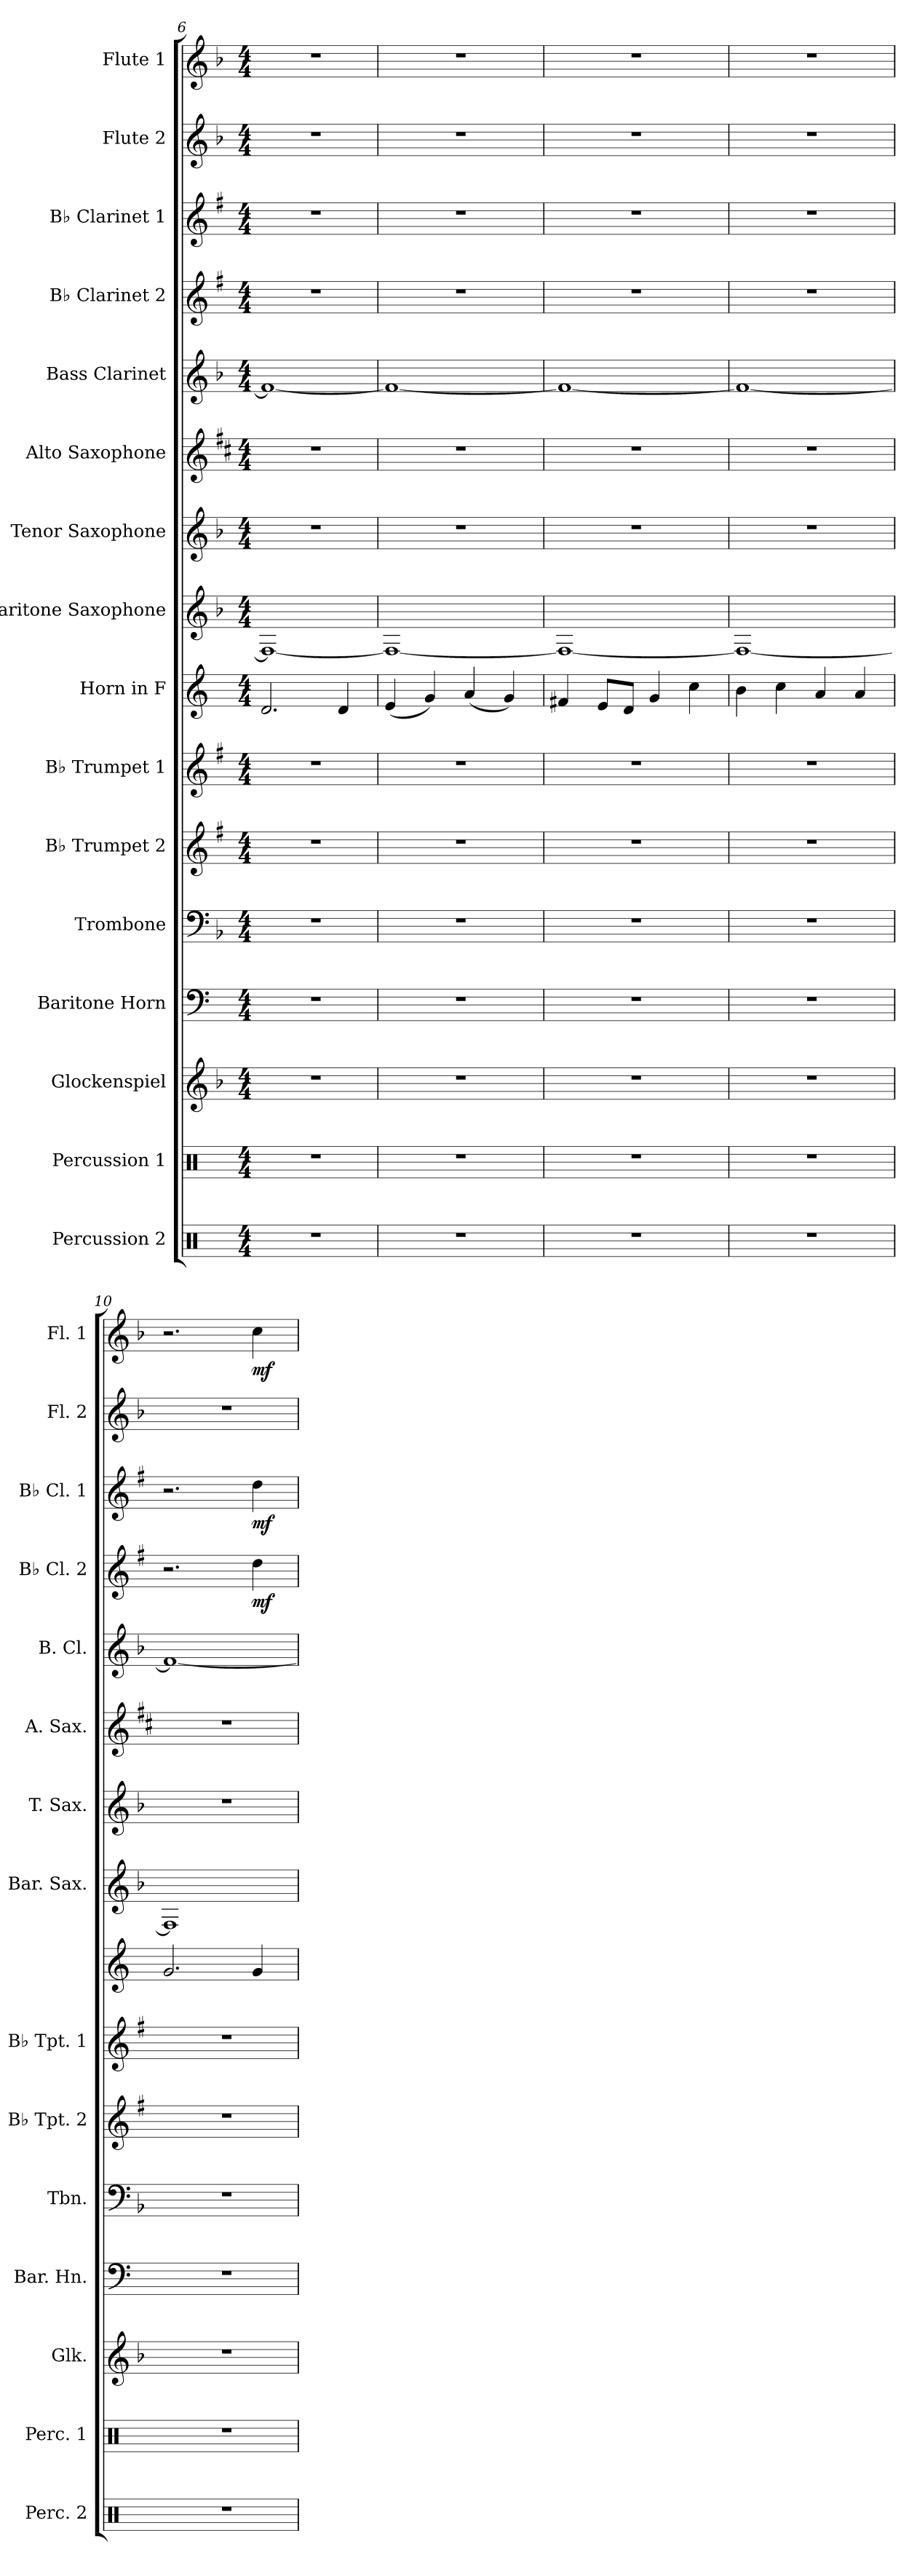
**kern	**kern	**kern	**kern	**kern	**kern	**kern	**kern	**kern	**kern	**kern	**kern	**kern	**dynam	**kern	**dynam	**kern	**kern	**dynam
*part16	*part15	*part14	*part13	*part12	*part11	*part10	*part9	*part8	*part7	*part6	*part5	*part4	*part4	*part3	*part3	*part2	*part1	*part1
*staff16	*staff15	*staff14	*staff13	*staff12	*staff11	*staff10	*staff9	*staff8	*staff7	*staff6	*staff5	*staff4	*staff4	*staff3	*staff3	*staff2	*staff1	*staff1
*I"Percussion 2	*I"Percussion 1	*I"Glockenspiel	*I"Baritone Horn	*I"Trombone	*I"B♭ Trumpet 2	*I"B♭ Trumpet 1	*I"Horn in F	*I"Baritone Saxophone	*I"Tenor Saxophone	*I"Alto Saxophone	*I"Bass Clarinet	*I"B♭ Clarinet 2	*	*I"B♭ Clarinet 1	*	*I"Flute 2	*I"Flute 1	*
*I'Perc. 2	*I'Perc. 1	*I'Glk.	*I'Bar. Hn.	*I'Tbn.	*I'B♭ Tpt. 2	*I'B♭ Tpt. 1	*	*I'Bar. Sax.	*I'T. Sax.	*I'A. Sax.	*I'B. Cl.	*I'B♭ Cl. 2	*	*I'B♭ Cl. 1	*	*I'Fl. 2	*I'Fl. 1	*
*clefX	*clefX	*clefG2	*clefF4	*clefF4	*clefG2	*clefG2	*clefG2	*clefG2	*clefG2	*clefG2	*clefG2	*clefG2	*	*clefG2	*	*clefG2	*clefG2	*
*	*	*ITrd-14c-24	*ITrd4c7	*	*ITrd1c2	*ITrd1c2	*ITrd4c7	*ITrd12c21	*ITrd8c14	*ITrd5c9	*ITrd8c14	*ITrd1c2	*	*ITrd1c2	*	*	*	*
*k[]	*k[]	*k[b-]	*k[b-]	*k[b-]	*k[b-]	*k[b-]	*k[b-]	*k[b-]	*k[b-]	*k[b-]	*k[b-]	*k[b-]	*	*k[b-]	*	*k[b-]	*k[b-]	*
*M4/4	*M4/4	*M4/4	*M4/4	*M4/4	*M4/4	*M4/4	*M4/4	*M4/4	*M4/4	*M4/4	*M4/4	*M4/4	*	*M4/4	*	*M4/4	*M4/4	*
=6	=6	=6	=6	=6	=6	=6	=6	=6	=6	=6	=6	=6	=6	=6	=6	=6	=6	=6
1r	1r	1r	1r	1r	1r	1r	2.G/	1FF_	1r	1r	1F_	1r	.	1r	.	1r	1r	.
.	.	.	.	.	.	.	4G/	.	.	.	.	.	.	.	.	.	.	.
=7	=7	=7	=7	=7	=7	=7	=7	=7	=7	=7	=7	=7	=7	=7	=7	=7	=7	=7
1r	1r	1r	1r	1r	1r	1r	(<4A/	1FF_	1r	1r	1F_	1r	.	1r	.	1r	1r	.
.	.	.	.	.	.	.	4c/)	.	.	.	.	.	.	.	.	.	.	.
.	.	.	.	.	.	.	(<4d/	.	.	.	.	.	.	.	.	.	.	.
.	.	.	.	.	.	.	4c/)	.	.	.	.	.	.	.	.	.	.	.
=8	=8	=8	=8	=8	=8	=8	=8	=8	=8	=8	=8	=8	=8	=8	=8	=8	=8	=8
1r	1r	1r	1r	1r	1r	1r	4Bn/	1FF_	1r	1r	1F_	1r	.	1r	.	1r	1r	.
.	.	.	.	.	.	.	8A/L	.	.	.	.	.	.	.	.	.	.	.
.	.	.	.	.	.	.	8G/J	.	.	.	.	.	.	.	.	.	.	.
.	.	.	.	.	.	.	4c/	.	.	.	.	.	.	.	.	.	.	.
.	.	.	.	.	.	.	4f\	.	.	.	.	.	.	.	.	.	.	.
=9	=9	=9	=9	=9	=9	=9	=9	=9	=9	=9	=9	=9	=9	=9	=9	=9	=9	=9
1r	1r	1r	1r	1r	1r	1r	4e\	1FF_	1r	1r	1F_	1r	.	1r	.	1r	1r	.
.	.	.	.	.	.	.	4f\	.	.	.	.	.	.	.	.	.	.	.
.	.	.	.	.	.	.	4d/	.	.	.	.	.	.	.	.	.	.	.
.	.	.	.	.	.	.	4d/	.	.	.	.	.	.	.	.	.	.	.
=10	=10	=10	=10	=10	=10	=10	=10	=10	=10	=10	=10	=10	=10	=10	=10	=10	=10	=10
1r	1r	1r	1r	1r	1r	1r	2.c/	1FF]	1r	1r	1F_	2.r	.	2.r	.	1r	2.r	.
!	!	!	!	!	!	!	!	!	!	!	!	!	!LO:DY:b	!	!LO:DY:b	!	!	!LO:DY:b
.	.	.	.	.	.	.	4c/	.	.	.	.	4cc\	mf	4cc\	mf	.	4cc\	mf
=	=	=	=	=	=	=	=	=	=	=	=	=	=	=	=	=	=	=
*-	*-	*-	*-	*-	*-	*-	*-	*-	*-	*-	*-	*-	*-	*-	*-	*-	*-	*-
